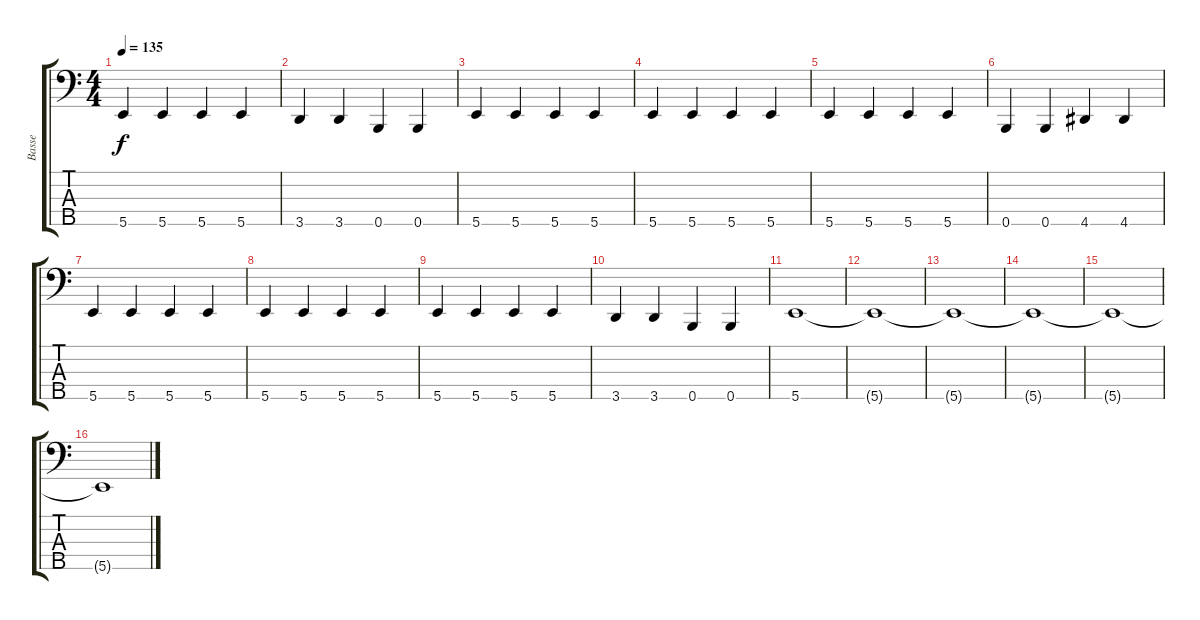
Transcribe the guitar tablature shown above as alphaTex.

\track ("Basse" "Basse") {instrument electricbasspick}
\staff {score tabs}
\tuning (G2 D2 A1 E1 B0) {hide}
\ts (4 4)
\tempo 135
\clef f4
\ks c
5.5.4{dy f} 5.5.4 5.5.4 5.5.4 |
3.5.4 3.5.4 0.5.4 0.5.4 |
5.5.4 5.5.4 5.5.4 5.5.4 |
5.5.4 5.5.4 5.5.4 5.5.4 |
5.5.4 5.5.4 5.5.4 5.5.4 |
0.5.4 0.5.4 4.5.4 4.5.4 |
5.5.4 5.5.4 5.5.4 5.5.4 |
5.5.4 5.5.4 5.5.4 5.5.4 |
5.5.4 5.5.4 5.5.4 5.5.4 |
3.5.4 3.5.4 0.5.4 0.5.4 |
5.5.1 |
5.5{t}.1 |
5.5{t}.1 |
5.5{t}.1 |
5.5{t}.1 |
5.5{t}.1
